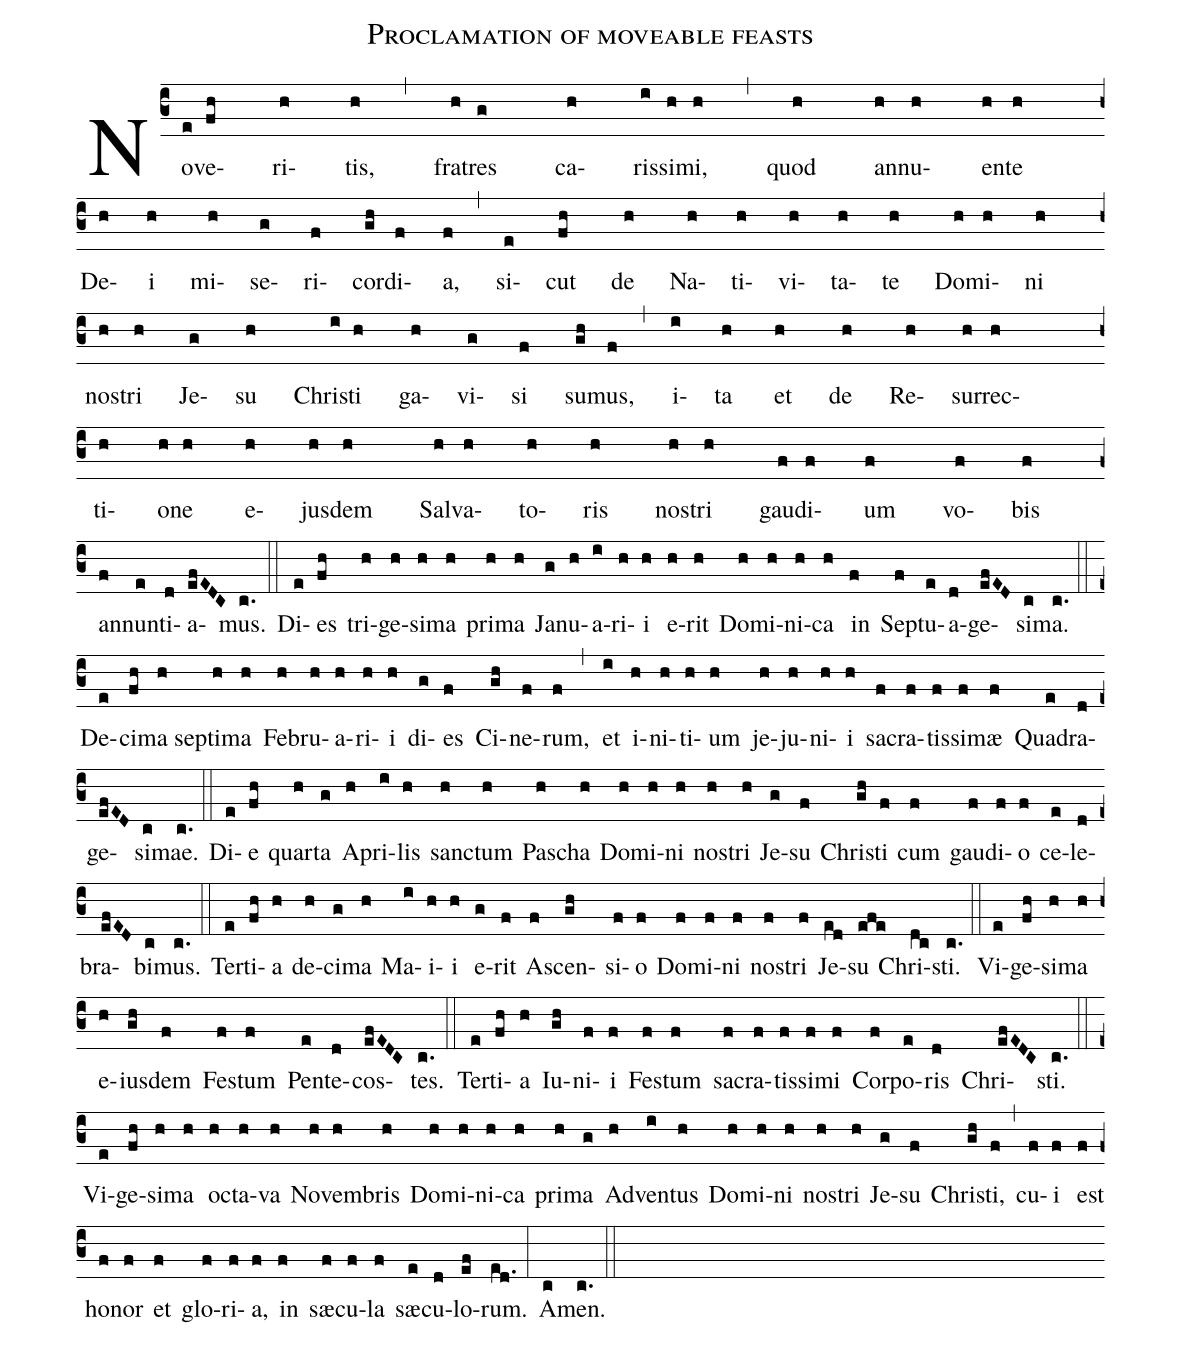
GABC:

name: Proclamation of moveable feasts;
%%
(c3)No(e)ve(fh)ri(h)tis,(h) (,) fra(h)tres(g) ca(h)ri(i)ssi(h)mi,(h) (,)
quod(h) an(h)nu(h)en(h)te(h) (z) De(h)i(h) mi(h)se(g)ri(f)cor(gh)di(f)a,(f) (,)
si(e)cut(fh) de(h) Na(h)ti(h)vi(h)ta(h)te(h)
Do(h)mi(h)ni(h) (z) nos(h)tri(h) Je(g)su(h) Chri(i)sti(h) ga(h)vi(g)si(f) su(gh)mus,(f) (,)
i(i)ta(h) et(h) de(h) Re(h)sur(h)rec-(h) (z) ti(h)o(h)ne(h)
e(h)jus(h)dem(h) Sal(h)va(h)to(h)ris(h) nos(h)tri(h) gau(f)di(f)um(f) vo(f)bis(f) (z)
an(f)nun(e)ti(d)a(efEDC)mus.(c.) (::)
Di(e)es(fh) tri(h)ge(h)si(h)ma(h) pri(h)ma(h) Jan(g)u(h)a(i)ri(h)i(h)
e(h)rit(h)
Do(h)mi(h)ni(h)ca(h) in(f) Se(f)ptu(e)a(d)ge(efED)si(c)ma.(c.) (::)
De(e)ci(fh)ma sep(h)ti(h)ma(h) Fe(h)bru(h)a(h)ri(h)i(h)
di(g)es(f) Ci(gh)ne(f)rum,(f) (,)
et(i) i(h)ni(h)ti(h)um(h) je(h)ju(h)ni(h)i(h) sa(f)cra(f)ti(f)ssi(f)mæ(f)
Quad(e)ra(d)ge(efED)si(c)mae.(c.)  (::)
Di(e)e(fh) quart(h)a(g) A(h)pri(i)lis(h) san(h)ctum(h) Pas(h)cha(h)
Do(h)mi(h)ni(h) nos(h)tri(h) Je(g)su(f) Chri(gh)sti(f) cum(f) gau(f)di(f)o(f)
ce(e)le(d)bra(efED)bi(c)mus.(c.) (::)
Ter(e)ti(fh)a(h) de(h)ci(g)ma(h) Ma(i)i(h)i(h) e(g)rit(f)
As(f)cen-(gh) si(f)o(f) Do(f)mi(f)ni(f) nos(f)tri(f) Je(ed)su(efe) Chri(dc)sti.(c.) (::)
Vi(e)ge(fh)si(h)ma(h) e(h)ius(gh)dem(f) Fes(f)tum(f) Pen(e)te(d)cos(efEDC)tes.(c.) (::)
Ter(e)ti(fh)a(h) Iu(gh)ni(f)i(f) Fes(f)tum(f) sa(f)cra(f)ti(f)ssi(f)mi(f) Cor(f)po(e)ris(d) Chri(efEDC)sti.(c.) (::)
Vi(e)ge(fh)si(h)ma(h) oct(h)a(h)va(h)
No(h)vem(h)bris(h) Do(h)mi(h)ni(h)ca(h)
pri(h)ma(g) Ad(h)ven(i)tus(h) Do(h)mi(h)ni(h) nos(h)tri(h)
Je(g)su(f) Chri(gh)sti,(f) (,) cu(f)i(f) est(f) ho(f)nor(f)
et(f) glo(f)ri(f)a,(f) in(f) sæ(f)cu(f)la(f)
sæ(e)cu(d)lo(ef)rum.(ed.) (:) A(c)men.(c.) (::)
